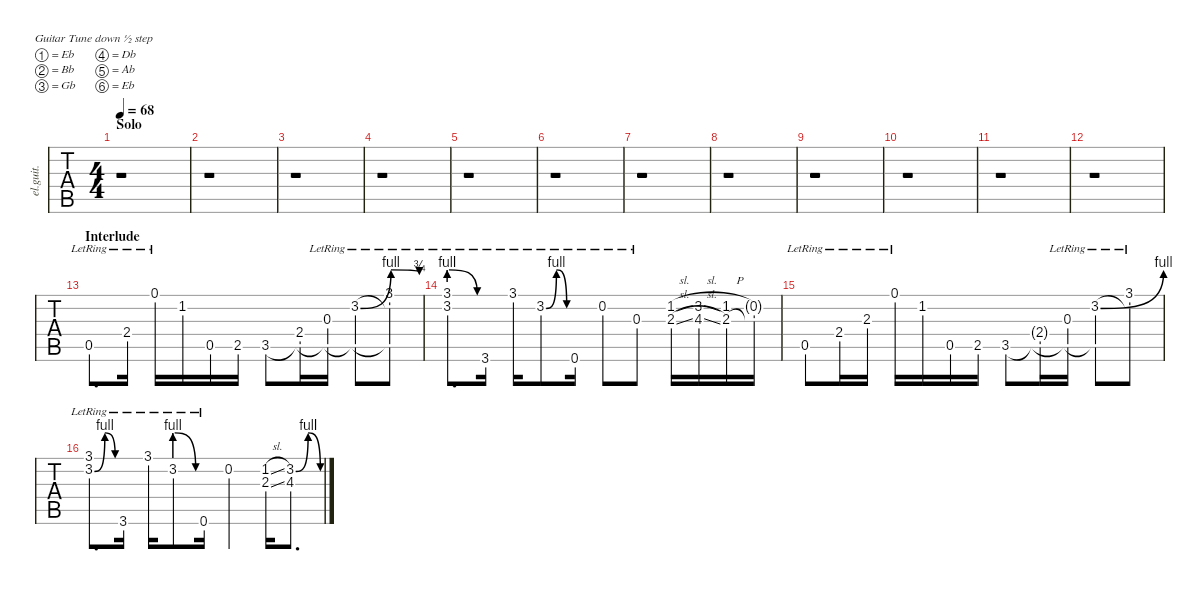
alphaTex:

\defaultSystemsLayout 4
\hideDynamics
\bracketExtendMode nobrackets
\otherSystemsTrackNameOrientation horizontal
\track ("Clean Guitar (James)" "el.guit.") {defaultSystemsLayout 4 instrument electricguitarclean}
\staff {tabs}
\tuning (Eb4 Bb3 Gb3 Db3 Ab2 Eb2)
\ts (4 4)
\section ("" "Solo")
\tempo 68
\clef g2
\ks c
r.1{dy mf} |
r.1 |
r.1 |
r.1 |
r.1 |
r.1 |
r.1 |
r.1 |
r.1 |
r.1 |
r.1 |
r.1 |
\section ("" "Interlude")
0.5{lr acc #}.8{d} 2.4{lr acc #}.16 0.1{lr acc #}.16 1.2.16 0.5{acc #}.16 2.5{acc #}.16 3.5.8 (2.4{acc #} 3.5{t}).16 (0.3{lr acc #} 3.5{t}).16 (3.2{be (bend 25.8 0 51.6 4) lr acc #} 3.5{t}).8 (3.1{lr acc #} 3.2{be (release 30 4 55.199999999999996 3) lr t} 3.5{t}).8 |
(3.1{lr acc #} 3.2{be (prebendrelease 16.2 4 22.8 0) lr}).8{d} 3.6{lr acc #}.16 3.1{lr acc #}.16 3.2{be (bendrelease 7.199999999999999 0 16.2 4 20.4 4 30 0) lr acc #}.8 0.6{lr acc #}.16 0.2{lr acc #}.8 0.3{lr acc #}.8 (1.2{sl} 2.3{sl acc #}).16 (3.2{sl acc #} 4.3{sl acc #}).16 (1.2{h} 2.3{acc #}).16 (0.2{g acc #} 2.3{t acc #}).16 |
0.5{lr acc #}.8 2.4{lr acc #}.16 2.3{lr acc #}.16 0.1{lr acc #}.16 1.2.16 0.5{acc #}.16 2.5{acc #}.16 3.5.8 (2.4{g acc #} 3.5{t}).16 (0.3{lr acc #} 3.5{t}).16 (3.2{be (bend 10.799999999999999 0 24.599999999999998 4) lr acc #} 3.5{t}).8 (3.1{lr acc #} 3.2{lr t}).8 |
(3.1{lr acc #} 3.2{be (bendrelease 0 0 6 4 10.2 4 16.8 0) lr acc #}).8{d} 3.6{lr acc #}.16 3.1{lr acc #}.16 3.2{be (prebendrelease 0 4 15 0) lr}.8 0.6{lr acc #}.16 0.2{acc #}.4 (1.2{sl} 2.3{sl acc #}).16 (4.3{acc #} 3.2{be (bendrelease 12.6 0 22.2 4 28.2 4 43.199999999999996 0) ac acc #}).8{d}
